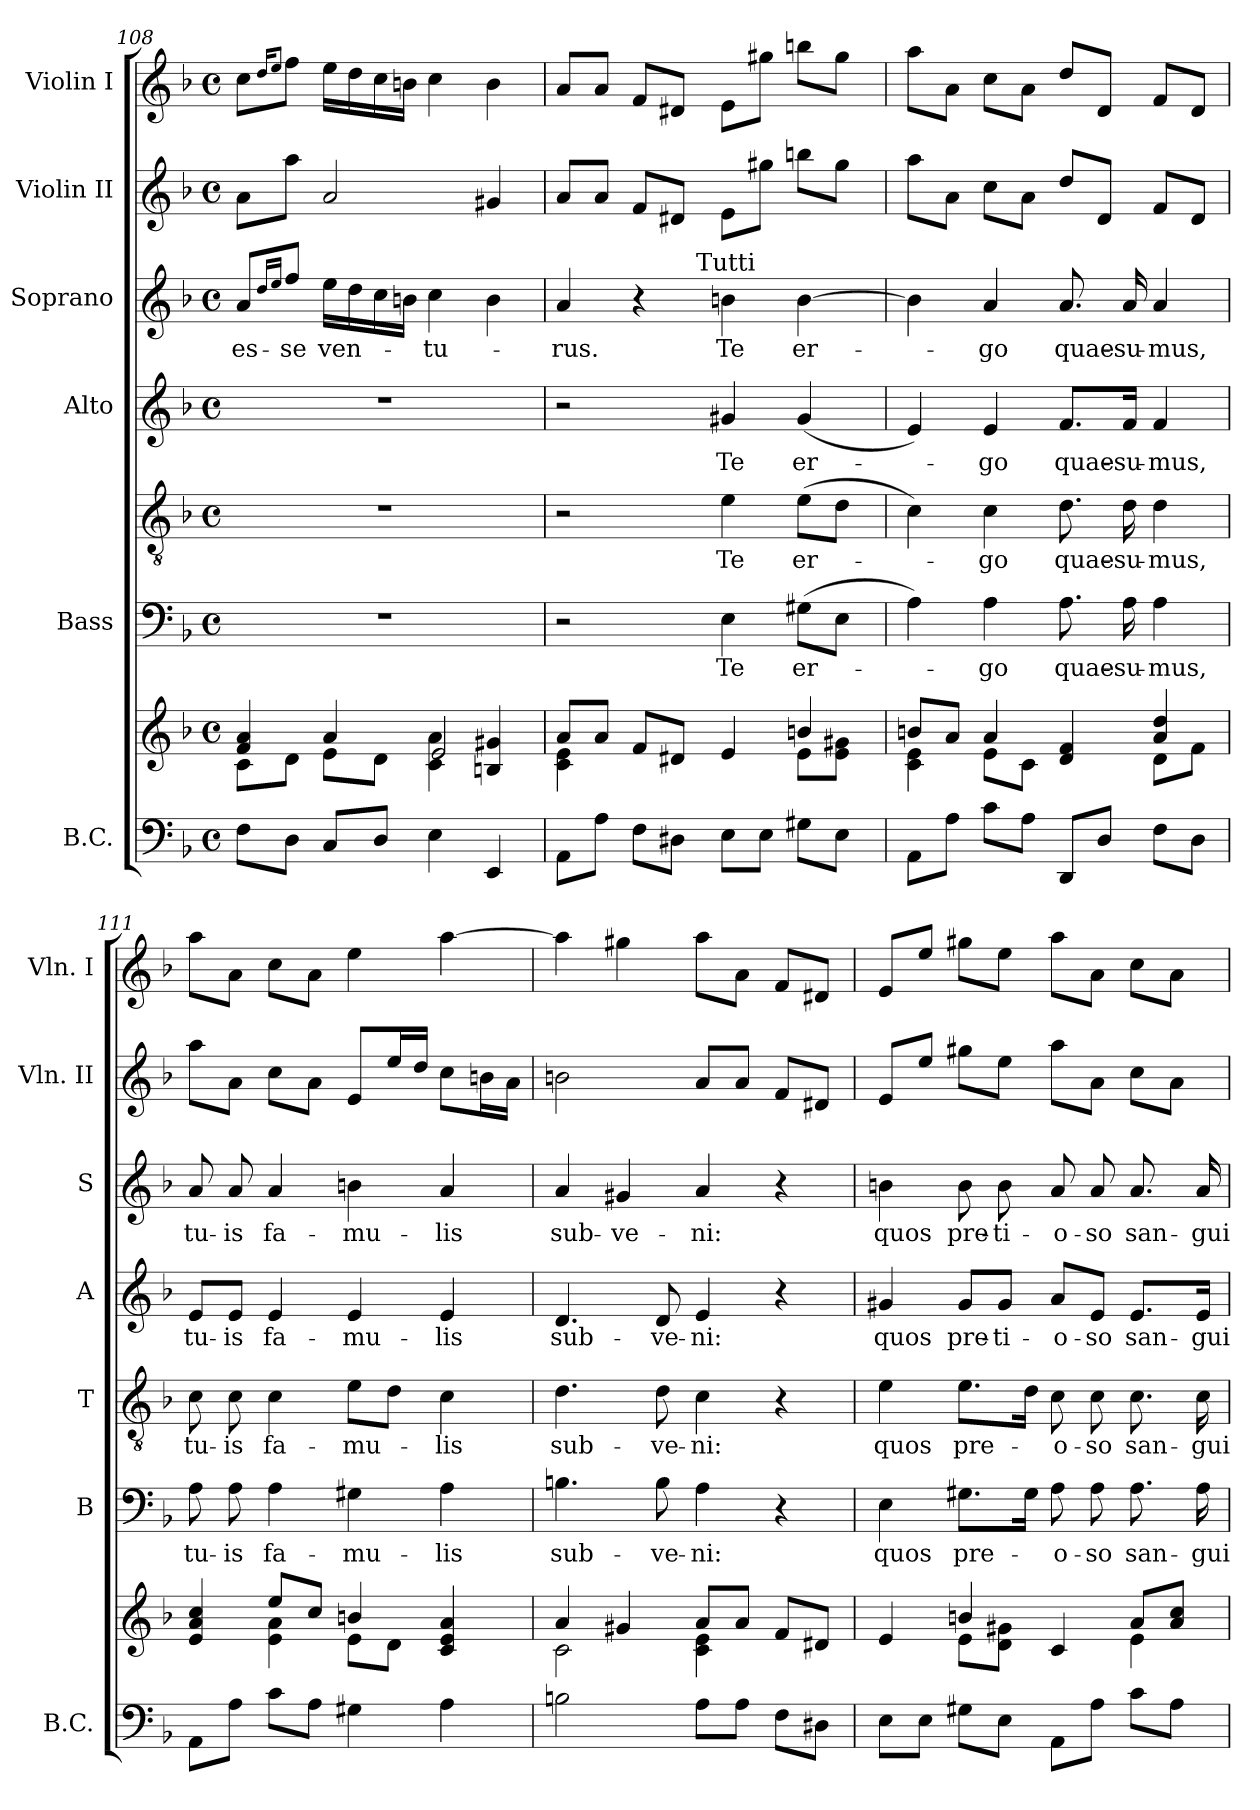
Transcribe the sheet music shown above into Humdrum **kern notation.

**kern	**kern	**kern	**text	**kern	**text	**kern	**text	**kern	**text	**kern	**kern
*part7	*part7	*part6	*part6	*part5	*part5	*part4	*part4	*part3	*part3	*part2	*part1
*staff8	*staff7	*staff6	*staff6	*staff5	*staff5	*staff4	*staff4	*staff3	*staff3	*staff2	*staff1
*I"B.C.	*	*I"Bass	*	*	*	*I"Alto	*	*I"Soprano	*	*I"Violin II	*I"Violin I
*I'B.C.	*	*I'B	*	*I'T	*	*I'A	*	*I'S	*	*I'Vln. II	*I'Vln. I
*clefF4	*clefG2	*clefF4	*	*clefGv2	*	*clefG2	*	*clefG2	*	*clefG2	*clefG2
*k[b-]	*k[b-]	*k[b-]	*	*k[b-]	*	*k[b-]	*	*k[b-]	*	*k[b-]	*k[b-]
*F:	*F:	*F:	*	*F:	*	*F:	*	*F:	*	*F:	*F:
*M4/4	*M4/4	*M4/4	*	*M4/4	*	*M4/4	*	*M4/4	*	*M4/4	*M4/4
*met(c)	*met(c)	*met(c)	*	*met(c)	*	*met(c)	*	*met(c)	*	*met(c)	*met(c)
=108	=108	=108	=108	=108	=108	=108	=108	=108	=108	=108	=108
*	*^	*	*	*	*	*	*	*	*	*	*
!	!	!	!	!	!	!	!	!	!	!LO:LY:b	!	!
8F\L	4f/ 4a/	8c\L	1r	.	1r	.	1r	.	8a/L	es-	8a\L	8cc\L
.	.	.	.	.	.	.	.	.	16qdd/LL	.	.	16qdd/KL
.	.	.	.	.	.	.	.	.	16qee/JJ	.	.	8qee/J
!	!	!	!	!	!	!	!	!	!	!LO:LY:b	!	!
8D\J	.	8d\J	.	.	.	.	.	.	8ff\J	-se	8aa\J	8ff\J
!	!	!	!	!	!	!	!	!	!	!LO:LY:b	!	!
8C/L	4a/	8e\L	.	.	.	.	.	.	16ee\LL	ven-	2a/	16ee\LL
.	.	.	.	.	.	.	.	.	16dd\	.	.	16dd\
8D/J	.	8d\J	.	.	.	.	.	.	16cc\	.	.	16cc\
.	.	.	.	.	.	.	.	.	16bn\JJ	.	.	16bn\JJ
!	!	!	!	!	!	!	!	!	!	!LO:LY:b	!	!
4E\	4c\ 4a\	2e/	.	.	.	.	.	.	4cc\	-tu-	.	4cc\
4EE/	4Bn/ 4g#X/	.	.	.	.	.	.	.	4b\	.	4g#X/	4b\
=109	=109	=109	=109	=109	=109	=109	=109	=109	=109	=109	=109	=109
!	!	!	!	!	!	!	!	!	!	!LO:LY:b	!	!
*	*	*	*	*	*	*	*	*	*^	*	*	*
8AA\L	8a/L	4c\ 4e\	2r	.	2r	.	2r	.	4a/	4..ryy	-rus.	8a/L	8a/L
8A\J	8a/J	.	.	.	.	.	.	.	.	.	.	8a/J	8a/J
8F\L	8f/L	2ryy	.	.	.	.	.	.	4r	.	.	8f/L	8f/L
8D#X\J	8d#X/J	.	.	.	.	.	.	.	.	.	.	8d#X/J	8d#X/J
!	!	!	!	!	!	!	!	!	!	!LO:TX:a:t=Tutti	!	!	!
.	.	.	.	.	.	.	.	.	.	2ryy	.	.	.
!	!	!	!	!LO:LY:b	!	!LO:LY:b	!	!LO:LY:b	!	!	!LO:LY:b	!	!
8E\L	4e/	.	4E\	Te	4e\	Te	4g#X/	Te	4bn\	.	Te	8e\L	8e\L
8E\J	.	.	.	.	.	.	.	.	.	.	.	8gg#X\J	8gg#X\J
!	!	!	!	!LO:LY:b	!	!LO:LY:b	!	!LO:LY:b	!	!	!LO:LY:b	!	!
8G#X\L	4bn/	8e\L	(>8G#X\L	er-	(>8e\L	er-	(<4g#/	er-	[4b\	.	er-	8bbn\L	8bbn\L
8E\J	.	8e\ 8g#X\J	8E\J	.	8d\J	.	.	.	.	.	.	8gg#\J	8gg#\J
.	.	.	.	.	.	.	.	.	.	16ryy	.	.	.
*	*	*	*	*	*	*	*	*	*v	*v	*	*	*
=110	=110	=110	=110	=110	=110	=110	=110	=110	=110	=110	=110	=110
8AA\L	8bn/L	4c\ 4e\	4A\)	.	4c\)	.	4e/)	.	4b\]	.	8aa\L	8aa\L
8A\J	8a/J	.	.	.	.	.	.	.	.	.	8a\J	8a\J
!	!	!	!	!LO:LY:b	!	!LO:LY:b	!	!LO:LY:b	!	!LO:LY:b	!	!
8c\L	4a/	8e\L	4A\	-go	4c\	-go	4e/	-go	4a/	-go	8cc\L	8cc\L
8A\J	.	8c\J	.	.	.	.	.	.	.	.	8a\J	8a\J
!	!	!	!	!LO:LY:b	!	!LO:LY:b	!	!LO:LY:b	!	!LO:LY:b	!	!
8DD/L	4d/ 4f/	4ryy	8.A\	quae-	8.d\	quae-	8.f/L	quae-	8.a/	quae-	8dd/L	8dd/L
8D/J	.	.	.	.	.	.	.	.	.	.	8d/J	8d/J
!	!	!	!	!LO:LY:b	!	!LO:LY:b	!	!LO:LY:b	!	!LO:LY:b	!	!
.	.	.	16A\	-su-	16d\	-su-	16f/Jk	-su-	16a/	-su-	.	.
!	!	!	!	!LO:LY:b	!	!LO:LY:b	!	!LO:LY:b	!	!LO:LY:b	!	!
8F\L	4a/ 4dd/	8d\L	4A\	-mus,	4d\	-mus,	4f/	-mus,	4a/	-mus,	8f/L	8f/L
8D\J	.	8f\J	.	.	.	.	.	.	.	.	8d/J	8d/J
!!LO:LB:g=z
=111	=111	=111	=111	=111	=111	=111	=111	=111	=111	=111	=111	=111
!	!	!	!	!LO:LY:b	!	!LO:LY:b	!	!LO:LY:b	!	!LO:LY:b	!	!
8AA\L	4e/ 4a/ 4cc/	4ryy	8A\	tu-	8c\	tu-	8e/L	tu-	8a/	tu-	8aa\L	8aa\L
!	!	!	!	!LO:LY:b	!	!LO:LY:b	!	!LO:LY:b	!	!LO:LY:b	!	!
8A\J	.	.	8A\	-is	8c\	-is	8e/J	-is	8a/	-is	8a\J	8a\J
!	!	!	!	!LO:LY:b	!	!LO:LY:b	!	!LO:LY:b	!	!LO:LY:b	!	!
8c\L	8ee/L	4e\ 4a\	4A\	fa-	4c\	fa-	4e/	fa-	4a/	fa-	8cc\L	8cc\L
8A\J	8cc/J	.	.	.	.	.	.	.	.	.	8a\J	8a\J
!	!	!	!	!LO:LY:b	!	!LO:LY:b	!	!LO:LY:b	!	!LO:LY:b	!	!
4G#X\	4bn/	8e\L	4G#X\	-mu-	8e\L	-mu-	4e/	-mu-	4bn\	-mu-	8e/L	4ee\
.	.	8d\J	.	.	8d\J	.	.	.	.	.	16ee/L	.
.	.	.	.	.	.	.	.	.	.	.	16dd/JJ	.
!	!	!	!	!LO:LY:b	!	!LO:LY:b	!	!LO:LY:b	!	!LO:LY:b	!	!
4A\	4c/ 4e/ 4a/	4ryy	4A\	-lis	4c\	-lis	4e/	-lis	4a/	-lis	8cc\L	[4aa\
.	.	.	.	.	.	.	.	.	.	.	16bn\L	.
.	.	.	.	.	.	.	.	.	.	.	16a\JJ	.
=112	=112	=112	=112	=112	=112	=112	=112	=112	=112	=112	=112	=112
!	!	!	!	!LO:LY:b	!	!LO:LY:b	!	!LO:LY:b	!	!LO:LY:b	!	!
2Bn\	4a/	2c\	4.Bn\	sub-	4.d\	sub-	4.d/	sub-	4a/	sub-	2bn\	4aa\]
!	!	!	!	!	!	!	!	!	!	!LO:LY:b	!	!
.	4g#X/	.	.	.	.	.	.	.	4g#X/	-ve-	.	4gg#X\
!	!	!	!	!LO:LY:b	!	!LO:LY:b	!	!LO:LY:b	!	!	!	!
.	.	.	8B\	-ve-	8d\	-ve-	8d/	-ve-	.	.	.	.
!	!	!	!	!LO:LY:b	!	!LO:LY:b	!	!LO:LY:b	!	!LO:LY:b	!	!
8A\L	8a/L	4c\ 4e\	4A\	-ni:	4c\	-ni:	4e/	-ni:	4a/	-ni:	8a/L	8aa\L
8A\J	8a/J	.	.	.	.	.	.	.	.	.	8a/J	8a\J
8F\L	8f/L	4ryy	4r	.	4r	.	4r	.	4r	.	8f/L	8f/L
8D#X\J	8d#X/J	.	.	.	.	.	.	.	.	.	8d#X/J	8d#X/J
=113	=113	=113	=113	=113	=113	=113	=113	=113	=113	=113	=113	=113
!	!	!	!	!LO:LY:b	!	!LO:LY:b	!	!LO:LY:b	!	!LO:LY:b	!	!
8E\L	4e/	4ryy	4E\	quos	4e\	quos	4g#X/	quos	4bn\	quos	8e/L	8e/L
8E\J	.	.	.	.	.	.	.	.	.	.	8ee/J	8ee/J
!	!	!	!	!LO:LY:b	!	!LO:LY:b	!	!LO:LY:b	!	!LO:LY:b	!	!
8G#X\L	4bn/	8e\L	8.G#X\L	pre-	8.e\L	pre-	8g#/L	pre-	8b\	pre-	8gg#X\L	8gg#X\L
!	!	!	!	!	!	!	!	!LO:LY:b	!	!LO:LY:b	!	!
8E\J	.	8d\ 8g#X\J	.	.	.	.	8g#/J	-ti-	8b\	-ti-	8ee\J	8ee\J
.	.	.	16G#\Jk	.	16d\Jk	.	.	.	.	.	.	.
!	!	!	!	!LO:LY:b	!	!LO:LY:b	!	!LO:LY:b	!	!LO:LY:b	!	!
8AA\L	4c/	4ryy	8A\	-o-	8c\	-o-	8a/L	-o-	8a/	-o-	8aa\L	8aa\L
!	!	!	!	!LO:LY:b	!	!LO:LY:b	!	!LO:LY:b	!	!LO:LY:b	!	!
8A\J	.	.	8A\	-so	8c\	-so	8e/J	-so	8a/	-so	8a\J	8a\J
!	!	!	!	!LO:LY:b	!	!LO:LY:b	!	!LO:LY:b	!	!LO:LY:b	!	!
8c\L	8a/L	4e\	8.A\	san-	8.c\	san-	8.e/L	san-	8.a/	san-	8cc\L	8cc\L
8A\J	8a/ 8cc/J	.	.	.	.	.	.	.	.	.	8a\J	8a\J
!	!	!	!	!LO:LY:b	!	!LO:LY:b	!	!LO:LY:b	!	!LO:LY:b	!	!
.	.	.	16A\	-gui-	16c\	-gui-	16e/Jk	-gui-	16a/	-gui-	.	.
*	*v	*v	*	*	*	*	*	*	*	*	*	*
=	=	=	=	=	=	=	=	=	=	=	=
*-	*-	*-	*-	*-	*-	*-	*-	*-	*-	*-	*-
